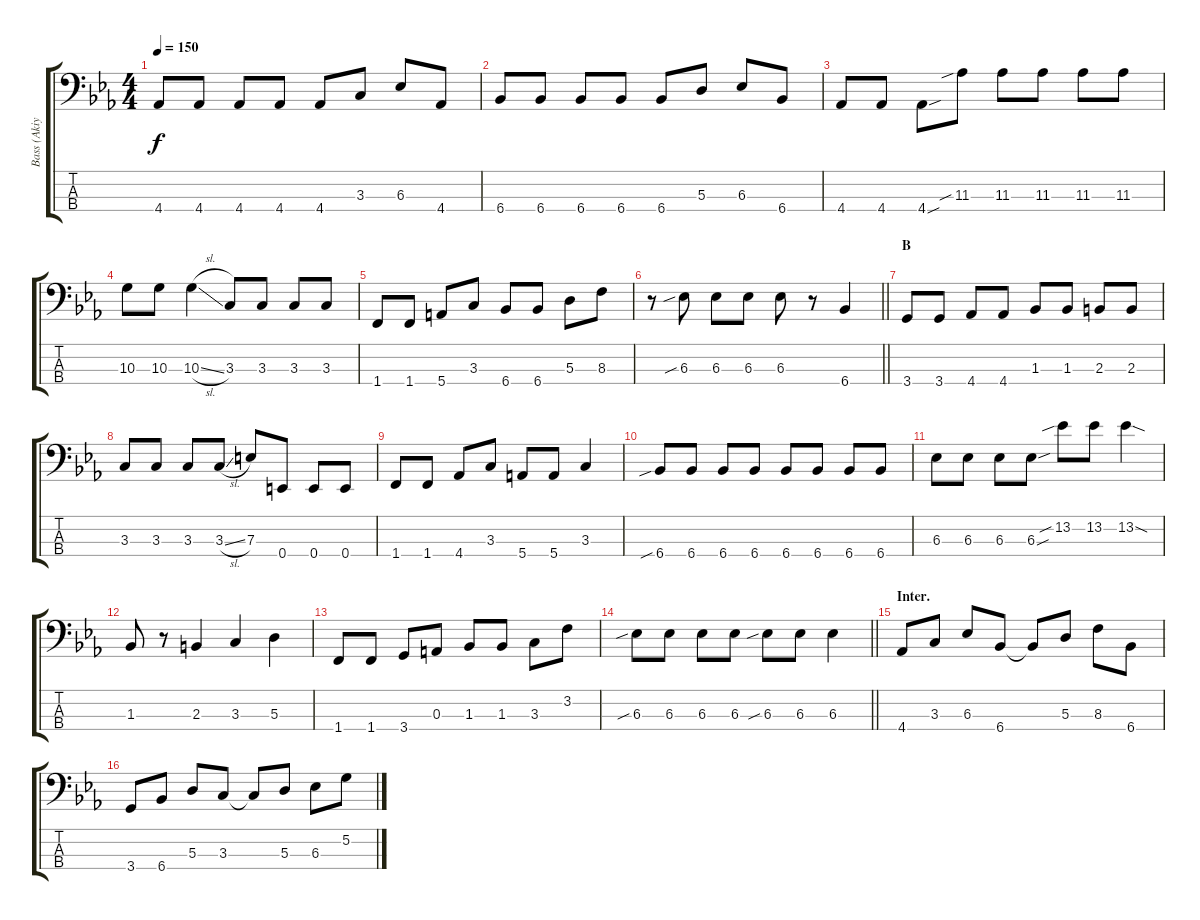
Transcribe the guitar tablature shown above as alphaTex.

\track ("Bass (Akiyama Mio)" "Bass (Akiy") {instrument electricbassfinger}
\staff {score tabs}
\tuning (G2 D2 A1 E1) {hide}
\ts (4 4)
\tempo 150
\clef f4
\ks eb
4.4.8{dy f} 4.4.8 4.4.8 4.4.8 4.4.8 3.3.8 6.3.8 4.4.8 |
6.4.8 6.4.8 6.4.8 6.4.8 6.4.8 5.3.8 6.3.8 6.4.8 |
4.4.8 4.4.8 4.4{sou}.8 11.3{sib}.8 11.3.8 11.3.8 11.3.8 11.3.8 |
10.3.8 10.3.8 10.3{sl}.4 3.3.8 3.3.8 3.3.8 3.3.8 |
1.4.8 1.4.8 5.4.8 3.3.8 6.4.8 6.4.8 5.3.8 8.3.8 |
\barLineRight lightlight
r.8 6.3{sib}.8 6.3.8 6.3.8 6.3.8 r.8 6.4.4 |
\section ("" "B")
3.4.8 3.4.8 4.4.8 4.4.8 1.3.8 1.3.8 2.3.8 2.3.8 |
3.3.8 3.3.8 3.3.8 3.3{sl}.8 7.3.8 0.4.8 0.4.8 0.4.8 |
1.4.8 1.4.8 4.4.8 3.3.8 5.4.8 5.4.8 3.3.4 |
6.4{sib}.8 6.4.8 6.4.8 6.4.8 6.4.8 6.4.8 6.4.8 6.4.8 |
6.3.8 6.3.8 6.3.8 6.3{sou}.8 13.2{sib}.8 13.2.8 13.2{sod}.4 |
1.3.8 r.8 2.3.4 3.3.4 5.3.4 |
1.4.8 1.4.8 3.4.8 0.3.8 1.3.8 1.3.8 3.3.8 3.2.8 |
\barLineRight lightlight
6.3{sib}.8 6.3.8 6.3.8 6.3.8 6.3{sib}.8 6.3.8 6.3.4 |
\section ("" "Inter.")
4.4.8 3.3.8 6.3.8 6.4.8 6.4{t}.8 5.3.8 8.3.8 6.4.8 |
3.4.8 6.4.8 5.3.8 3.3.8 3.3{t}.8 5.3.8 6.3.8 5.2.8
